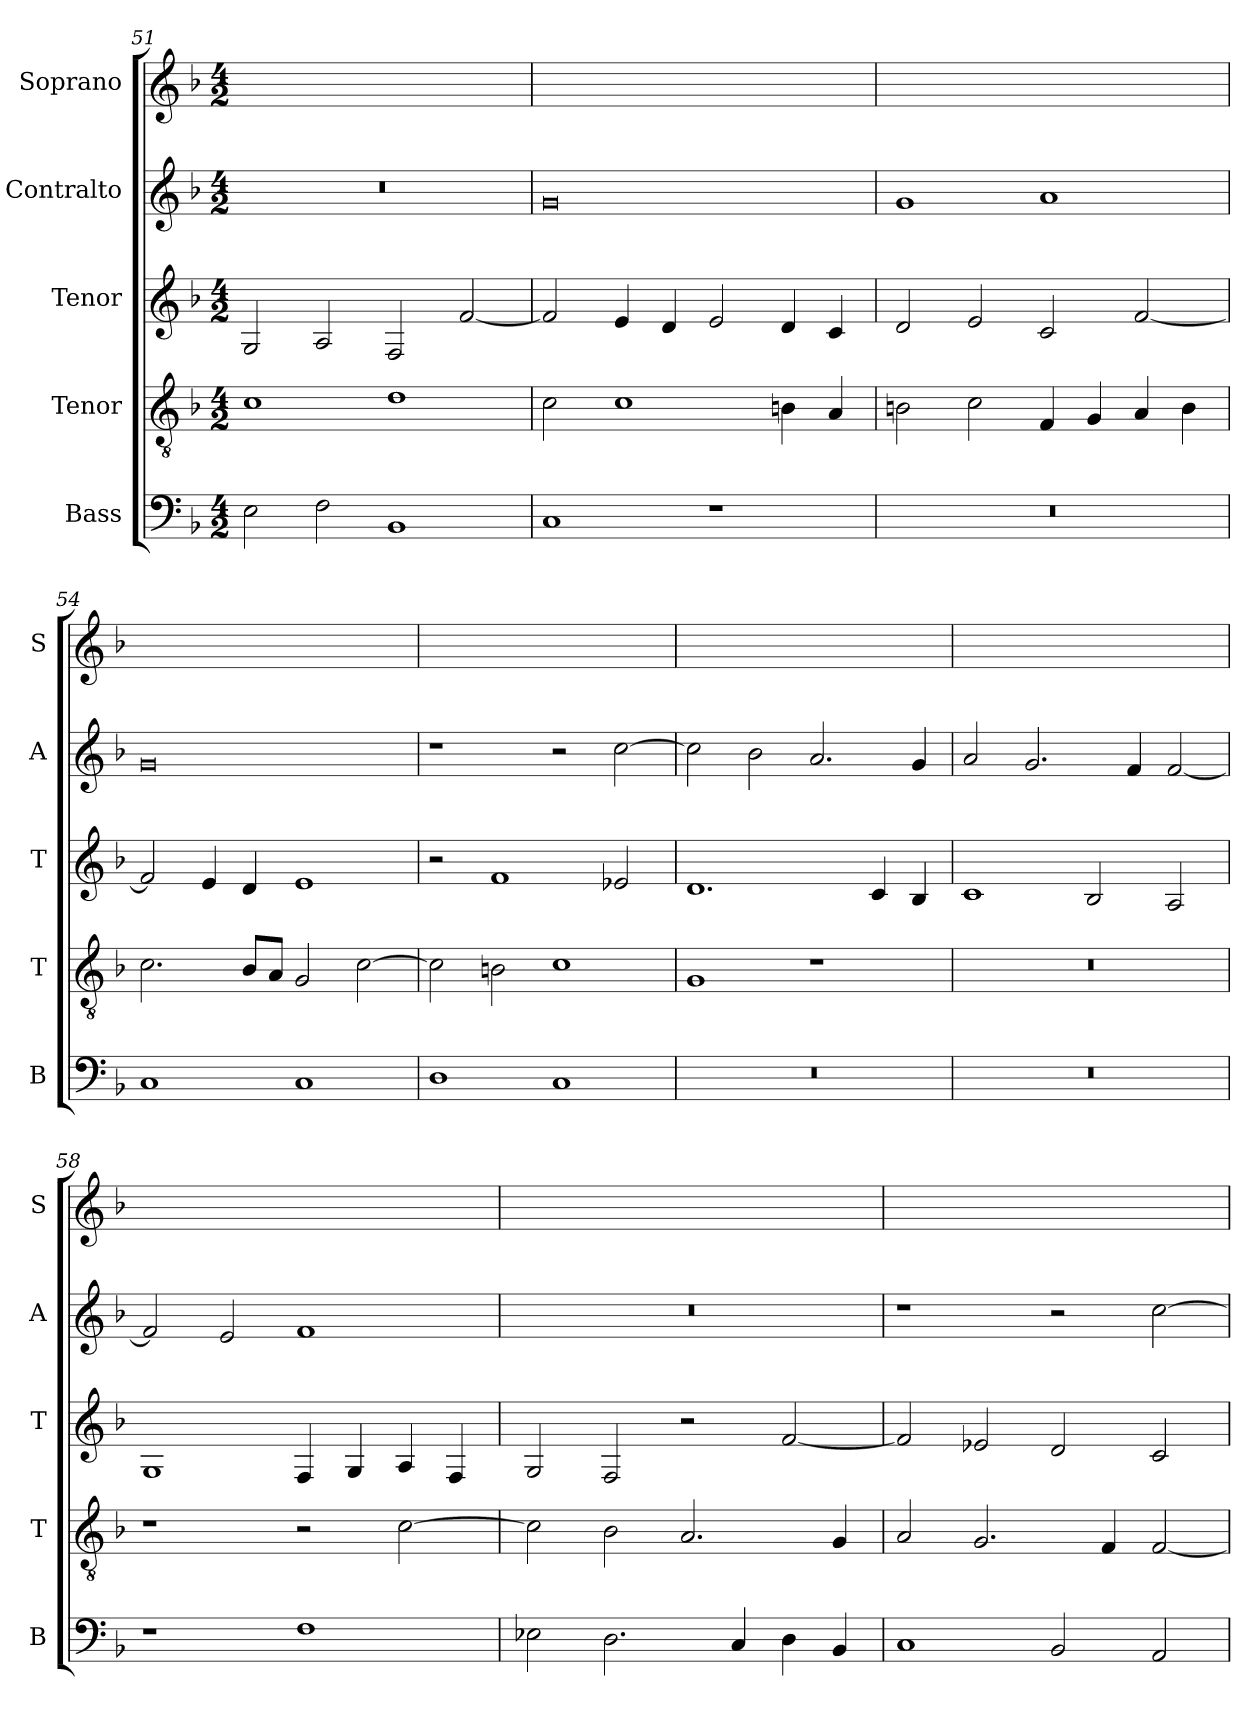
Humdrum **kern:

**kern	**kern	**kern	**kern	**kern
*part5	*part4	*part3	*part2	*part1
*staff5	*staff4	*staff3	*staff2	*staff1
*I"Bass	*I"Tenor	*I"Tenor	*I"Contralto	*I"Soprano
*I'B	*I'T	*I'T	*I'A	*I'S
*clefF4	*clefGv2	*clefG2	*clefG2	*clefG2
*k[b-]	*k[b-]	*k[b-]	*k[b-]	*k[b-]
*F:ion	*F:ion	*F:ion	*F:ion	*F:ion
*M4/2	*M4/2	*M4/2	*M4/2	*M4/2
=51	=51	=51	=51	=51
2E	1c	2G	0r	0ryy
2F	.	2A	.	.
1BB-	1d	2F	.	.
.	.	[2f	.	.
=52	=52	=52	=52	=52
1C	2c	2f]	0g	0ryy
.	1c	4e	.	.
.	.	4d	.	.
1r	.	2e	.	.
.	4Bn	4d	.	.
.	4A	4c	.	.
=53	=53	=53	=53	=53
0r	2Bn	2d	1g	0ryy
.	2c	2e	.	.
.	4F	2c	1a	.
.	4G	.	.	.
.	4A	[2f	.	.
.	4B	.	.	.
=54	=54	=54	=54	=54
1C	2.c	2f]	0g	0ryy
.	.	4e	.	.
.	8B-/L	4d	.	.
.	8A/J	.	.	.
1C	2G	1e	.	.
.	[2c	.	.	.
=55	=55	=55	=55	=55
1D	2c]	2r	1r	0ryy
.	2Bn	1f	.	.
1C	1c	.	2r	.
.	.	2e-X	[2cc	.
=56	=56	=56	=56	=56
0r	1G	1.d	2cc]	0ryy
.	.	.	2b-	.
.	1r	.	2.a	.
.	.	4c	.	.
.	.	4B-	4g	.
=57	=57	=57	=57	=57
0r	0r	1c	2a	0ryy
.	.	.	2.g	.
.	.	2B-	.	.
.	.	.	4f	.
.	.	2A	[2f	.
=58	=58	=58	=58	=58
1r	1r	1G	2f]	0ryy
.	.	.	2e	.
1F	2r	4F	1f	.
.	.	4G	.	.
.	[2c	4A	.	.
.	.	4F	.	.
=59	=59	=59	=59	=59
2E-X	2c]	2G	0r	0ryy
2.D	2B-	2F	.	.
.	2.A	2r	.	.
4C	.	.	.	.
4D	.	[2f	.	.
4BB-	4G	.	.	.
=60	=60	=60	=60	=60
1C	2A	2f]	1r	0ryy
.	2.G	2e-X	.	.
2BB-	.	2d	2r	.
.	4F	.	.	.
2AA	[2F	2c	[2cc	.
=	=	=	=	=
*-	*-	*-	*-	*-
